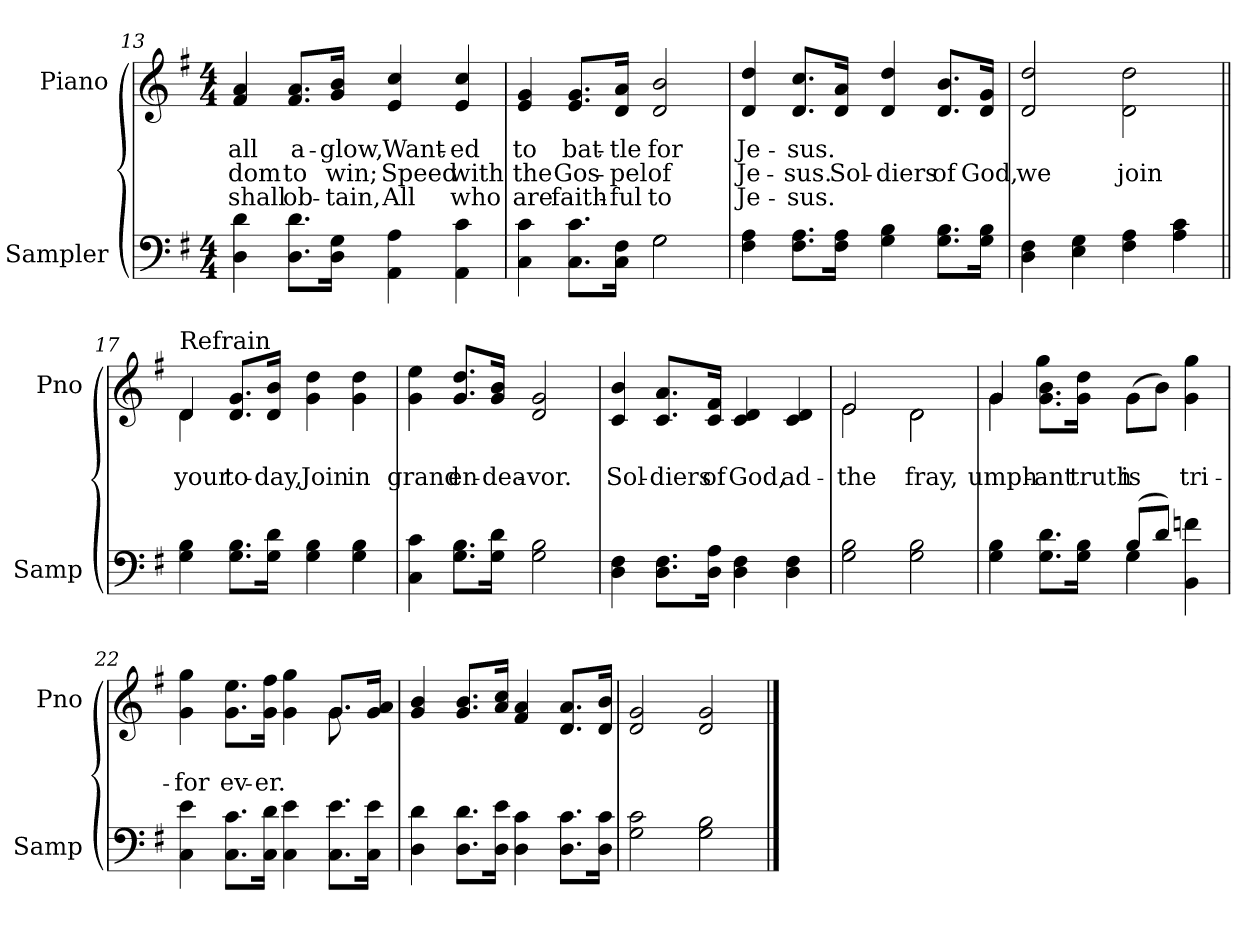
**kern	**kern	**text	**text	**text
*part2	*part1	*part1	*part1	*part1
*staff2	*staff1	*staff1	*staff1	*staff1
*I"Sampler	*I"Piano	*	*	*
*I'Samp	*I'Pno	*	*	*
*clefF4	*clefG2	*	*	*
*k[f#]	*k[f#]	*	*	*
*G:	*G:	*	*	*
*M4/4	*M4/4	*	*	*
=13	=13	=13	=13	=13
4D 4d	4f# 4a	all	-dom	shall
8.D\ 8.d\L	8.f#/ 8.a/L	a-	to	ob-
16D\ 16G\Jk	16g/ 16b/Jk	-glow,	win;	-tain,
4AA 4A	4e 4cc	Want-	Speed	All
4AA 4c	4e 4cc	-ed	with	who
=14	=14	=14	=14	=14
*^	*	*	*	*
4C 4c	2ryy	4e 4g	to	the	are
8.C\ 8.c\L	.	8.e/ 8.g/L	bat-	Gos-	faith-
16C\ 16F#\Jk	.	16d/ 16a/Jk	-tle	-pel	-ful
2G\	2G	2d 2b	for	of	to
*v	*v	*	*	*	*
=15	=15	=15	=15	=15
4F# 4A	4d 4dd	Je-	Je-	Je-
8.F#\ 8.A\L	8.d/ 8.cc/L	-sus.	-sus.	-sus.
16F#\ 16A\Jk	16d/ 16a/Jk	.	Sol-	.
4G 4B	4d 4dd	.	-diers	.
8.G\ 8.B\L	8.d/ 8.b/L	.	of	.
16G\ 16B\Jk	16d/ 16g/Jk	.	God,	.
=16	=16	=16	=16	=16
4D 4F#	2d 2dd	.	we	.
4E 4G	.	.	.	.
4F# 4A	2d\ 2dd\	.	join	.
4A 4c	.	.	.	.
=17||	=17||	=17||	=17||	=17||
*	*^	*	*	*
!	!LO:TX:t=Refrain	!	!	!	!
4G 4B	4d/	4d	.	your	.
8.G\ 8.B\L	8.d/ 8.g/L	2.ryy	.	to-	.
16G\ 16d\Jk	16d/ 16b/Jk	.	.	-day,	.
4G 4B	4g 4dd	.	.	Join	.
4G 4B	4g 4dd	.	.	in	.
*	*v	*v	*	*	*
=18	=18	=18	=18	=18
4C 4c	4g 4ee	.	grand	.
8.G\ 8.B\L	8.g/ 8.dd/L	.	en-	.
16G\ 16d\Jk	16g/ 16b/Jk	.	-dea-	.
2G 2B	2d 2g	.	-vor.	.
=19	=19	=19	=19	=19
4D 4F#	4c 4b	.	Sol-	.
8.D\ 8.F#\L	8.c/ 8.a/L	.	-diers	.
16D\ 16A\Jk	16c/ 16f#/Jk	.	of	.
4D 4F#	4c 4d	.	God,	.
4D 4F#	4c 4d	.	ad-	.
=20	=20	=20	=20	=20
*	*^	*	*	*
2G 2B	2e/	2e	.	the	.
2G 2B	2d\	2d	.	fray,	.
=21	=21	=21	=21	=21	=21
*^	*	*	*	*	*
4G 4B	2ryy	4g/	4g	.	-umph-	.
8.G\ 8.d\L	.	8.g\ 8.b\L	4gg	.	-ant	.
16G\ 16B\Jk	.	16g\ 16dd\Jk	.	.	truth	.
(8B/L	4G	(8g\L	2ryy	.	is	.
8d/J)	.	8b\J)	.	.	.	.
4BB 4fn	4ryy	4g 4gg	.	.	tri-	.
*v	*v	*	*	*	*	*
=22	=22	=22	=22	=22	=22
4C 4e	4g 4gg	2.ryy	.	for	.
8.C\ 8.c\L	8.g\ 8.ee\L	.	.	ev-	.
16C\ 16d\Jk	16g\ 16ff#\Jk	.	.	-er.	.
4C 4e	4g 4gg	.	.	.	.
8.C\ 8.e\L	8.g/L	8.g	.	.	.
16C\ 16e\Jk	16g/ 16a/Jk	16ryy	.	.	.
*	*v	*v	*	*	*
=23	=23	=23	=23	=23
4D 4d	4g 4b	.	.	.
8.D\ 8.d\L	8.g/ 8.b/L	.	.	.
16D\ 16e\Jk	16a/ 16cc/Jk	.	.	.
4D 4c	4f# 4a	.	.	.
8.D\ 8.c\L	8.d/ 8.a/L	.	.	.
16D\ 16c\Jk	16d/ 16b/Jk	.	.	.
=24	=24	=24	=24	=24
2G 2c	2d 2g	.	.	.
2G 2B	2d/ 2g/	.	.	.
==	==	==	==	==
*-	*-	*-	*-	*-
